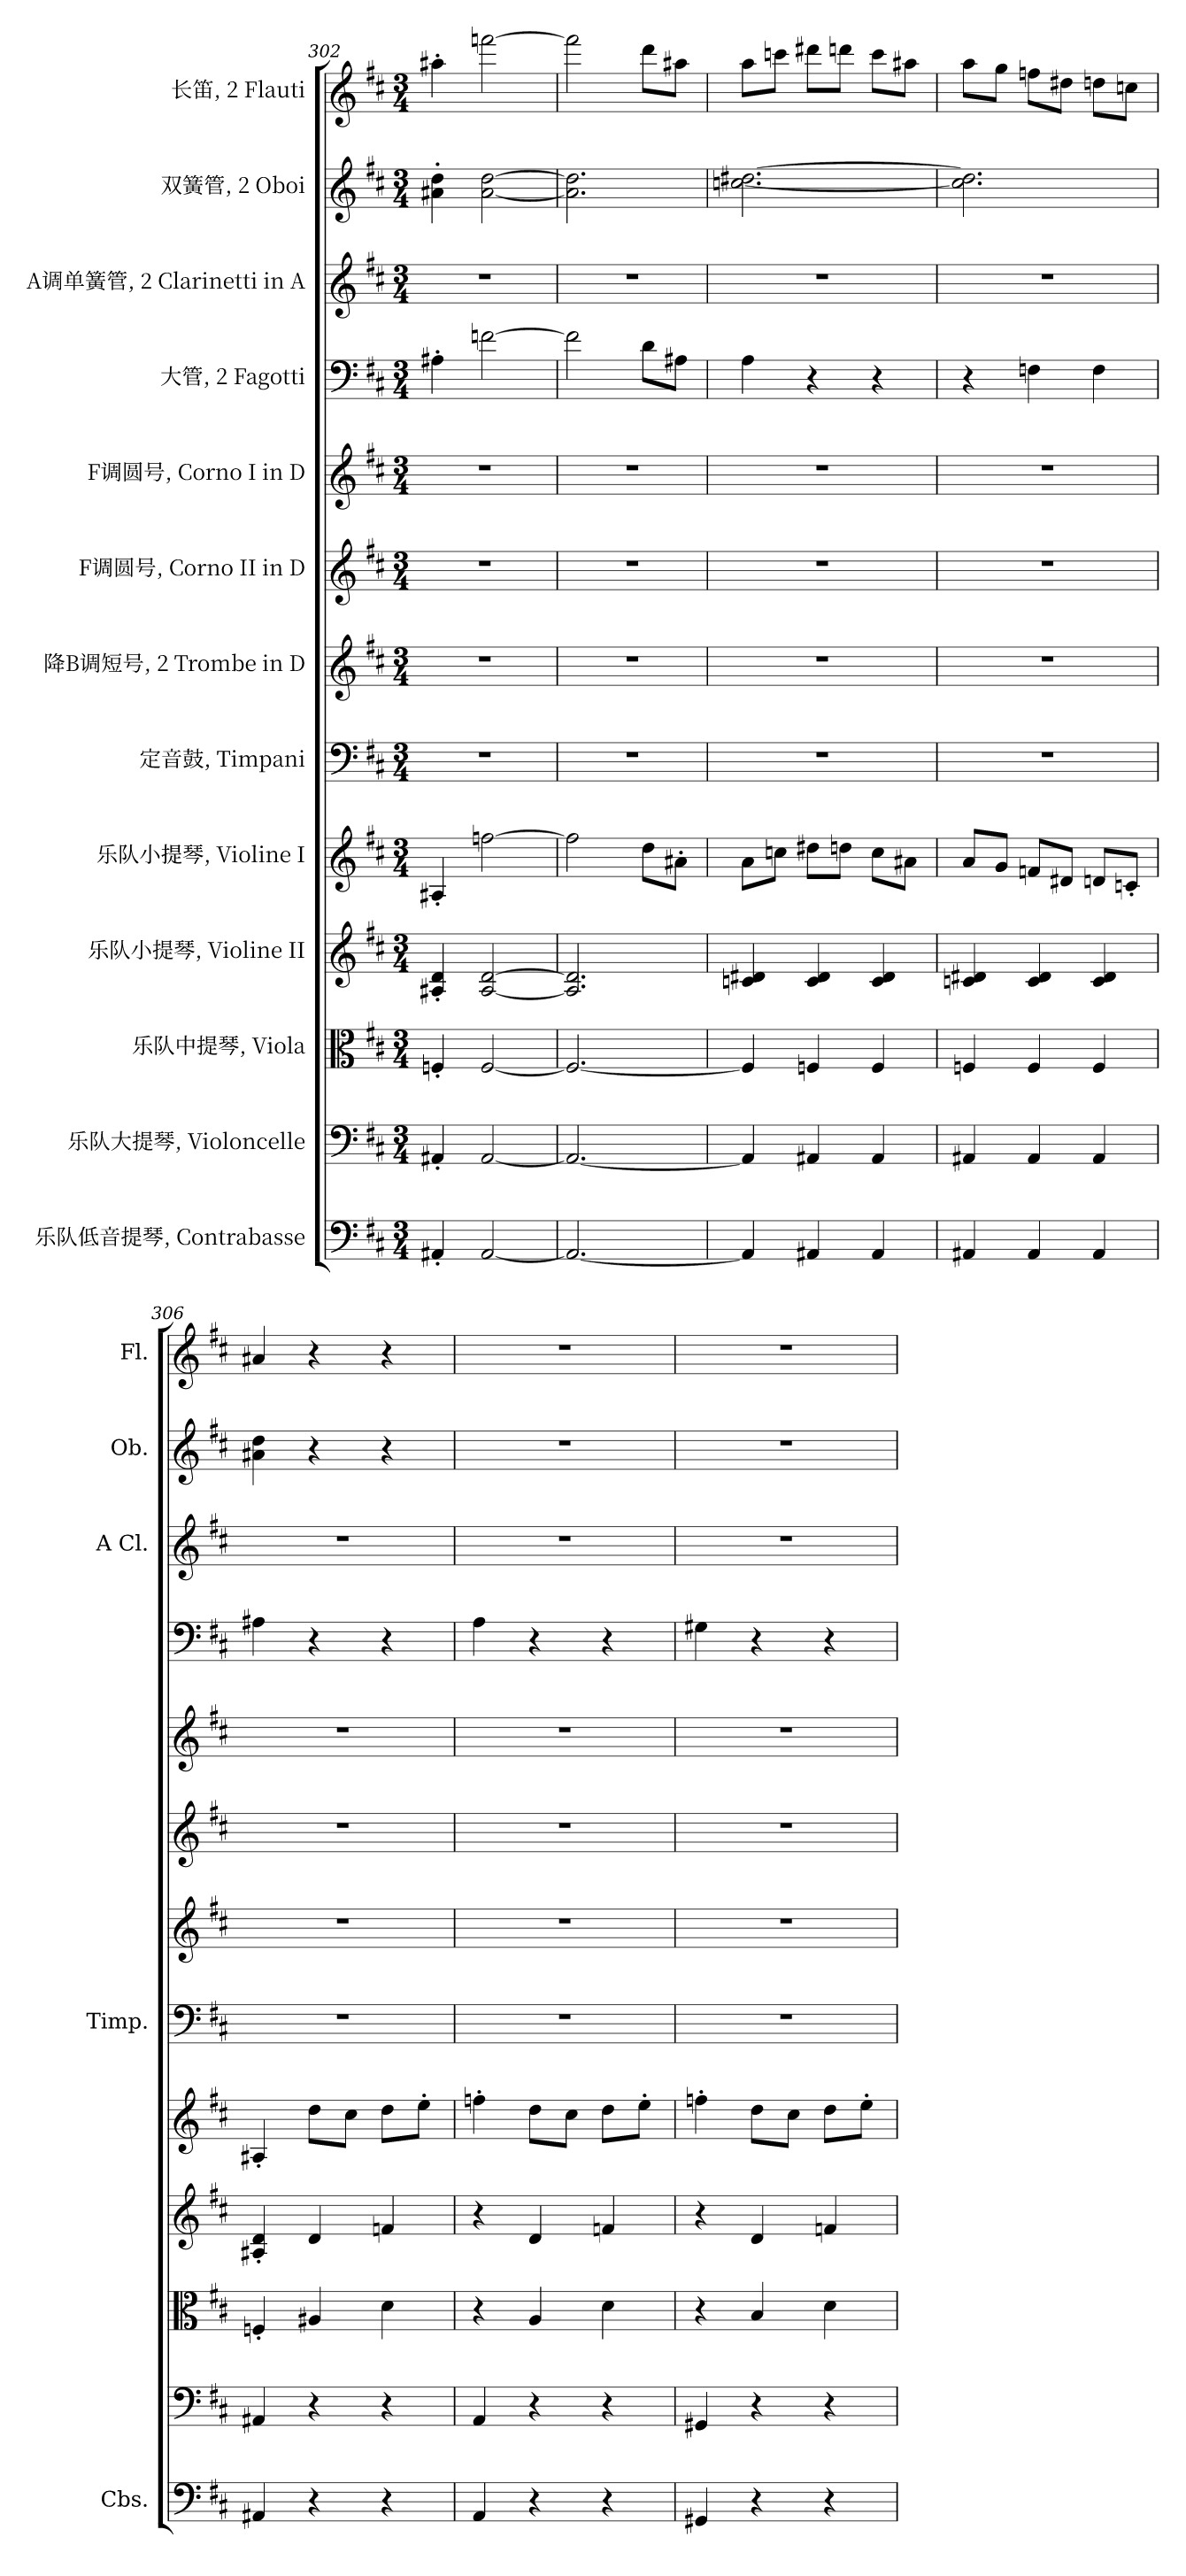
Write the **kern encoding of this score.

**kern	**kern	**kern	**kern	**kern	**kern	**kern	**kern	**kern	**kern	**kern	**kern	**kern
*part13	*part12	*part11	*part10	*part9	*part8	*part7	*part6	*part5	*part4	*part3	*part2	*part1
*staff13	*staff12	*staff11	*staff10	*staff9	*staff8	*staff7	*staff6	*staff5	*staff4	*staff3	*staff2	*staff1
*I"乐队低音提琴, Contrabasse	*I"乐队大提琴, Violoncelle	*I"乐队中提琴, Viola	*I"乐队小提琴, Violine II	*I"乐队小提琴, Violine I	*I"定音鼓, Timpani	*I"降B调短号, 2 Trombe in D	*I"F调圆号, Corno II in D	*I"F调圆号, Corno I in D	*I"大管, 2 Fagotti	*I"A调单簧管, 2 Clarinetti in A	*I"双簧管, 2 Oboi	*I"长笛, 2 Flauti
*I'Cbs.	*	*	*	*	*I'Timp.	*	*	*	*	*I'A Cl.	*I'Ob.	*I'Fl.
*clefF4	*clefF4	*clefC3	*clefG2	*clefG2	*clefF4	*clefG2	*clefG2	*clefG2	*clefF4	*clefG2	*clefG2	*clefG2
*ITrd7c12	*	*	*	*	*	*ITrd1c2	*ITrd4c7	*ITrd4c7	*	*ITrd2c3	*	*
*k[f#c#]	*k[f#c#]	*k[f#c#]	*k[f#c#]	*k[f#c#]	*k[f#c#]	*k[]	*k[f#]	*k[f#]	*k[f#c#]	*k[f#c#g#d#a#]	*k[f#c#]	*k[f#c#]
*M3/4	*M3/4	*M3/4	*M3/4	*M3/4	*M3/4	*M3/4	*M3/4	*M3/4	*M3/4	*M3/4	*M3/4	*M3/4
*MM301	*MM301	*MM301	*MM301	*MM301	*MM301	*MM301	*MM301	*MM301	*MM301	*MM301	*MM301	*MM301
=302	=302	=302	=302	=302	=302	=302	=302	=302	=302	=302	=302	=302
4AAA#X'/	4AA#X'/	4Fn'/	4A#X/' 4d/'	4A#X'/	2.r	2.r	2.r	2.r	4A#X'\	2.r	4a#X\' 4dd\'	4aa#X'\
*	*	*	*	*	*	*	*	*	*	*	*	*MM281
[2AAA#/	[2AA#/	[2F/	[2A#/ [2d/	[2ffn\	.	.	.	.	[2fn\	.	[2a#\ [2dd\	[2fffn\
=303	=303	=303	=303	=303	=303	=303	=303	=303	=303	=303	=303	=303
*	*	*	*	*	*	*	*	*	*	*	*	*MM301
2.AAA#/_	2.AA#/_	2.F/_	2.A#/] 2.d/]	2ff\]	2.r	2.r	2.r	2.r	2f\]	2.r	2.a#\] 2.dd\]	2fff\]
.	.	.	.	8dd\L	.	.	.	.	8d\L	.	.	8ddd\L
.	.	.	.	8a#X'\J	.	.	.	.	8A#X\J	.	.	8aa#X\J
=304	=304	=304	=304	=304	=304	=304	=304	=304	=304	=304	=304	=304
*	*	*	*	*	*	*	*	*	*	*	*	*MM301
4AAA#/]	4AA#/]	4F/]	4cn/ 4d#X/	8a\L	2.r	2.r	2.r	2.r	4A\	2.r	[2.ccn\ [2.dd#X\	8aa\L
.	.	.	.	8ccn\J	.	.	.	.	.	.	.	8cccn\J
*	*	*	*	*	*	*	*	*	*	*	*	*MM281
4AAA#X/	4AA#X/	4Fn/	4c/ 4d#/	8dd#X\L	.	.	.	.	4r	.	.	8ddd#X\L
.	.	.	.	8ddn\J	.	.	.	.	.	.	.	8dddn\J
4AAA#/	4AA#/	4F/	4c/ 4d#/	8cc\L	.	.	.	.	4r	.	.	8ccc\L
.	.	.	.	8a#X\J	.	.	.	.	.	.	.	8aa#X\J
=305	=305	=305	=305	=305	=305	=305	=305	=305	=305	=305	=305	=305
*	*	*	*	*	*	*	*	*	*	*	*	*MM301
4AAA#X/	4AA#X/	4Fn/	4cn/ 4d#X/	8a/L	2.r	2.r	2.r	2.r	4r	2.r	2.cc\] 2.dd#\]	8aa\L
.	.	.	.	8g/J	.	.	.	.	.	.	.	8gg\J
*	*	*	*	*	*	*	*	*	*	*	*	*MM281
4AAA#/	4AA#/	4F/	4c/ 4d#/	8fn/L	.	.	.	.	4Fn\	.	.	8ffn\L
.	.	.	.	8d#X/J	.	.	.	.	.	.	.	8dd#X\J
4AAA#/	4AA#/	4F/	4c/ 4d#/	8dn/L	.	.	.	.	4F\	.	.	8ddn\L
.	.	.	.	8cn'/J	.	.	.	.	.	.	.	8ccn\J
!!LO:PB:g=z
=306	=306	=306	=306	=306	=306	=306	=306	=306	=306	=306	=306	=306
*	*	*	*	*	*	*	*	*	*	*	*	*MM301
4AAA#X/	4AA#X/	4Fn'/	4A#X/' 4d/'	4A#X'/	2.r	2.r	2.r	2.r	4A#X\	2.r	4a#X\ 4dd\	4a#X/
*	*	*	*	*	*	*	*	*	*	*	*	*MM281
4r	4r	4A#X/	4d/	8dd\L	.	.	.	.	4r	.	4r	4r
.	.	.	.	8cc#\J	.	.	.	.	.	.	.	.
4r	4r	4d\	4fn/	8dd\L	.	.	.	.	4r	.	4r	4r
.	.	.	.	8ee'\J	.	.	.	.	.	.	.	.
=307	=307	=307	=307	=307	=307	=307	=307	=307	=307	=307	=307	=307
*	*	*	*	*	*	*	*	*	*	*	*	*MM303
4AAA/	4AA/	4r	4r	4ffn'\	2.r	2.r	2.r	2.r	4A\	2.r	2.r	2.r
4r	4r	4A/	4d/	8dd\L	.	.	.	.	4r	.	.	.
.	.	.	.	8cc#\J	.	.	.	.	.	.	.	.
4r	4r	4d\	4fn/	8dd\L	.	.	.	.	4r	.	.	.
.	.	.	.	8ee'\J	.	.	.	.	.	.	.	.
=308	=308	=308	=308	=308	=308	=308	=308	=308	=308	=308	=308	=308
*	*	*	*	*	*	*	*	*	*	*	*	*MM306
4GGG#X/	4GG#X/	4r	4r	4ffn'\	2.r	2.r	2.r	2.r	4G#X\	2.r	2.r	2.r
4r	4r	4B/	4d/	8dd\L	.	.	.	.	4r	.	.	.
.	.	.	.	8cc#\J	.	.	.	.	.	.	.	.
4r	4r	4d\	4fn/	8dd\L	.	.	.	.	4r	.	.	.
.	.	.	.	8ee'\J	.	.	.	.	.	.	.	.
=	=	=	=	=	=	=	=	=	=	=	=	=
*-	*-	*-	*-	*-	*-	*-	*-	*-	*-	*-	*-	*-
